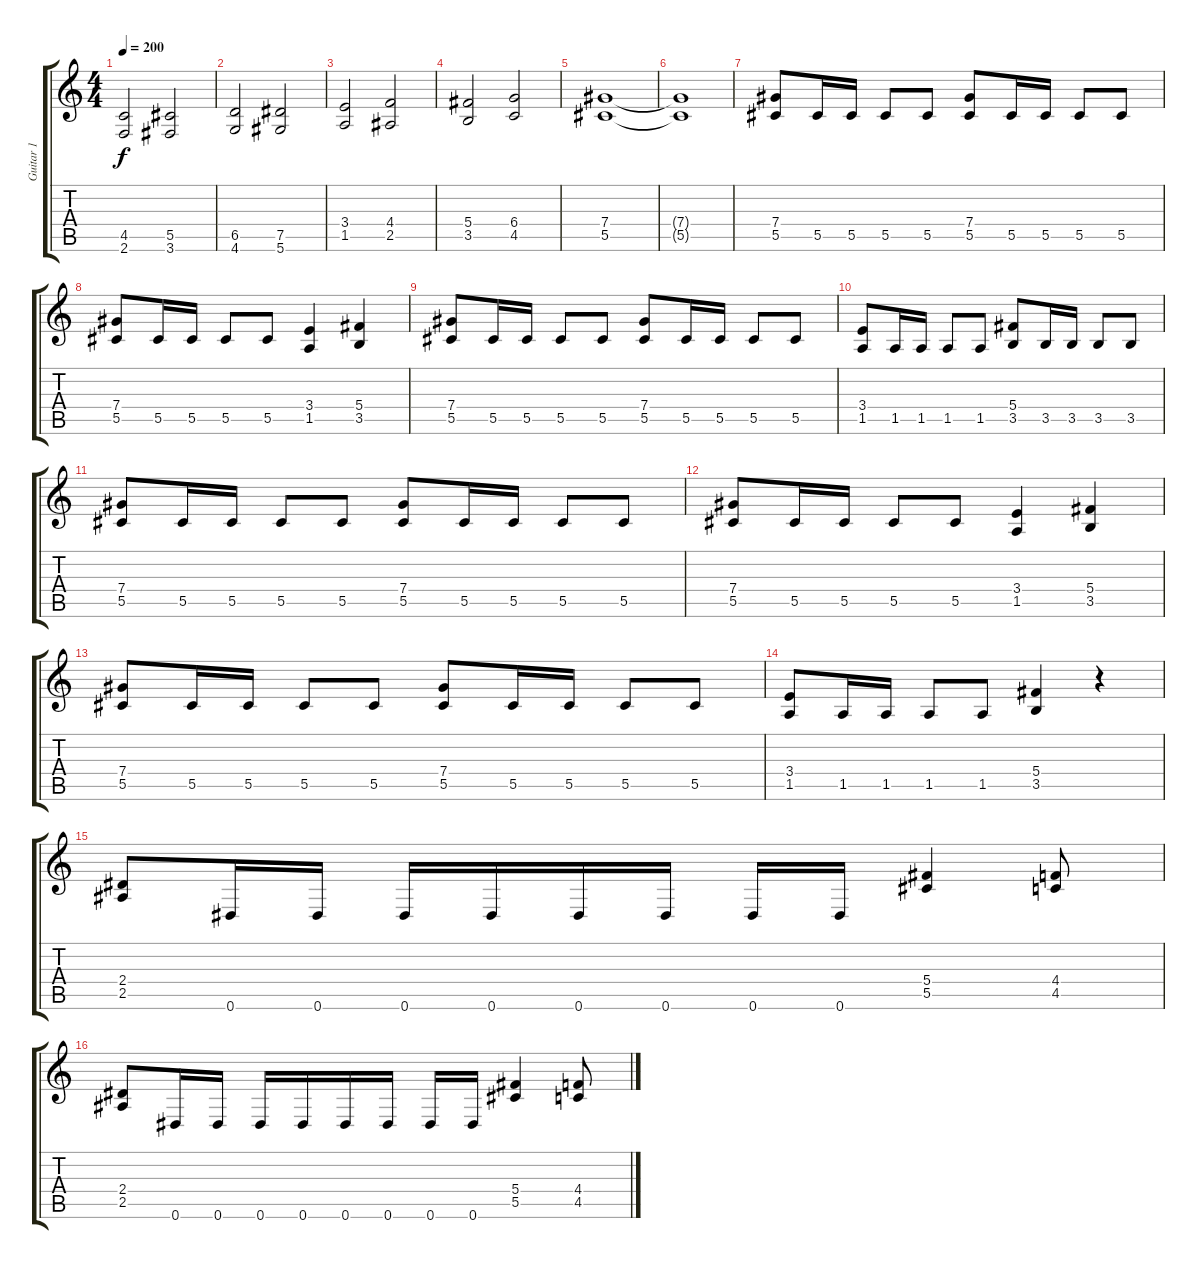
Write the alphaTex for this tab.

\track ("Guitar 1" "Guitar 1") {instrument distortionguitar}
\staff {score tabs}
\tuning (Eb4 Bb3 Gb3 Db3 Ab2 Eb2) {hide}
\ts (4 4)
\tempo 200
\clef g2
\ks c
(4.5 2.6).2{dy f} (5.5 3.6).2 |
(6.5 4.6).2 (7.5 5.6).2 |
(3.4 1.5).2 (4.4 2.5).2 |
(5.4 3.5).2 (6.4 4.5).2 |
(7.4 5.5).1 |
(7.4{t} 5.5{t}).1 |
(7.4 5.5).8 5.5.16 5.5.16 5.5.8 5.5.8 (7.4 5.5).8 5.5.16 5.5.16 5.5.8 5.5.8 |
(7.4 5.5).8 5.5.16 5.5.16 5.5.8 5.5.8 (3.4 1.5).4 (5.4 3.5).4 |
(7.4 5.5).8 5.5.16 5.5.16 5.5.8 5.5.8 (7.4 5.5).8 5.5.16 5.5.16 5.5.8 5.5.8 |
(3.4 1.5).8 1.5.16 1.5.16 1.5.8 1.5.8 (5.4 3.5).8 3.5.16 3.5.16 3.5.8 3.5.8 |
(7.4 5.5).8 5.5.16 5.5.16 5.5.8 5.5.8 (7.4 5.5).8 5.5.16 5.5.16 5.5.8 5.5.8 |
(7.4 5.5).8 5.5.16 5.5.16 5.5.8 5.5.8 (3.4 1.5).4 (5.4 3.5).4 |
(7.4 5.5).8 5.5.16 5.5.16 5.5.8 5.5.8 (7.4 5.5).8 5.5.16 5.5.16 5.5.8 5.5.8 |
(3.4 1.5).8 1.5.16 1.5.16 1.5.8 1.5.8 (5.4 3.5).4 r.4 |
(2.4 2.5).8 0.6.16 0.6.16 0.6.16 0.6.16 0.6.16 0.6.16 0.6.16 0.6.16 (5.4 5.5).4 (4.4 4.5).8 |
(2.4 2.5).8 0.6.16 0.6.16 0.6.16 0.6.16 0.6.16 0.6.16 0.6.16 0.6.16 (5.4 5.5).4 (4.4 4.5).8
